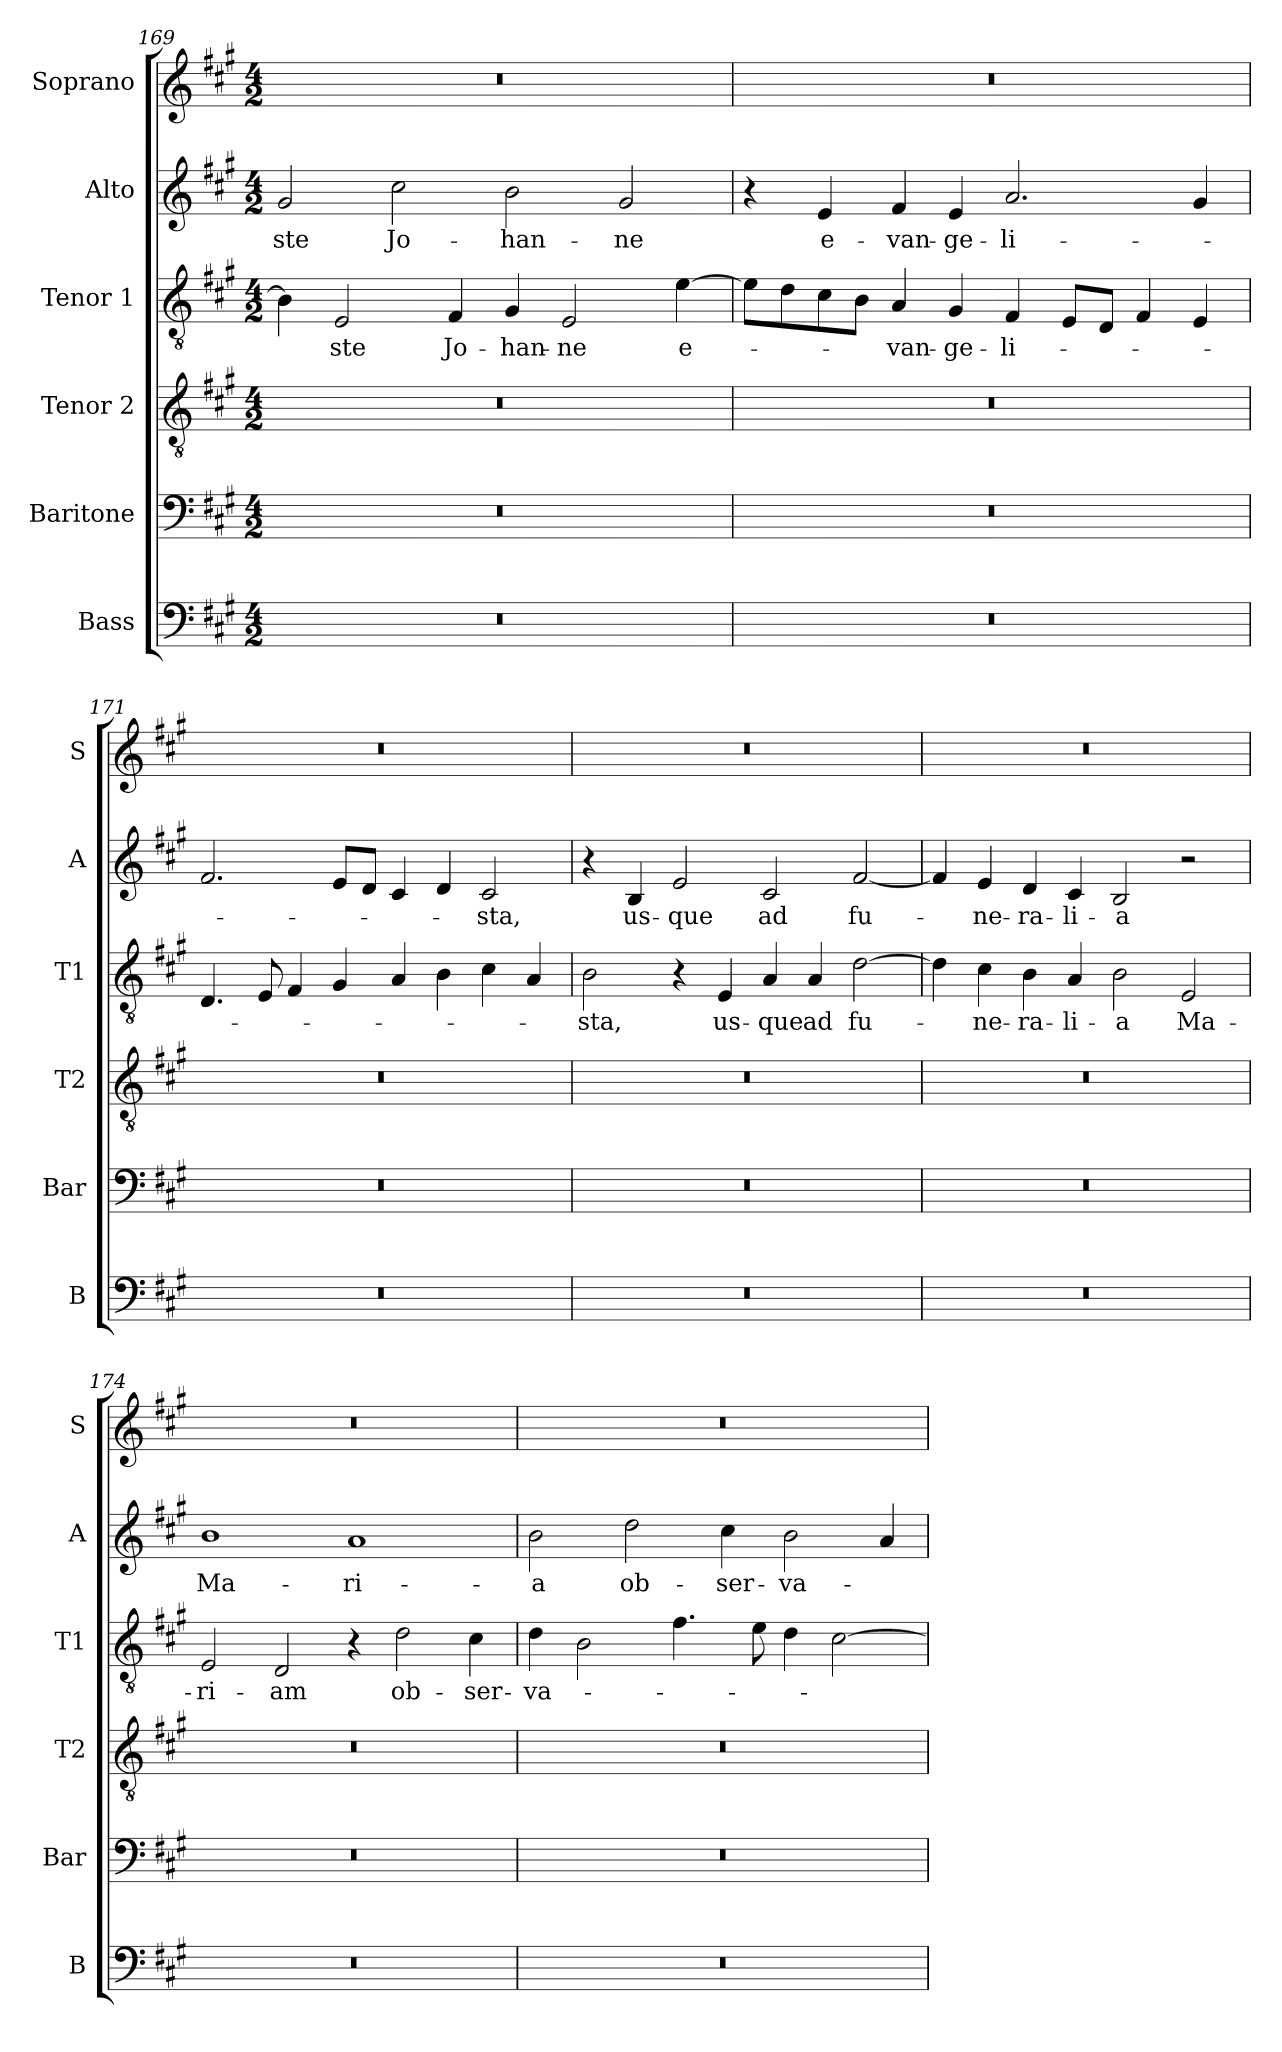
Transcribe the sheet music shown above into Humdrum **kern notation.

**kern	**kern	**kern	**kern	**text	**kern	**text	**kern
*part6	*part5	*part4	*part3	*part3	*part2	*part2	*part1
*staff6	*staff5	*staff4	*staff3	*staff3	*staff2	*staff2	*staff1
*I"Bass	*I"Baritone	*I"Tenor 2	*I"Tenor 1	*	*I"Alto	*	*I"Soprano
*I'B	*I'Bar	*I'T2	*I'T1	*	*I'A	*	*I'S
*clefF4	*clefF4	*clefGv2	*clefGv2	*	*clefG2	*	*clefG2
*k[f#c#g#]	*k[f#c#g#]	*k[f#c#g#]	*k[f#c#g#]	*	*k[f#c#g#]	*	*k[f#c#g#]
*M4/2	*M4/2	*M4/2	*M4/2	*	*M4/2	*	*M4/2
=169	=169	=169	=169	=169	=169	=169	=169
0r	0r	0r	4B\]	.	2g#/	-ste	0r
.	.	.	2E/	-ste	.	.	.
.	.	.	.	.	2cc#\	Jo-	.
.	.	.	4F#/	Jo-	.	.	.
.	.	.	4G#/	-han-	2b\	-han-	.
.	.	.	2E/	-ne	.	.	.
.	.	.	.	.	2g#/	-ne	.
.	.	.	[4e\	e-	.	.	.
=170	=170	=170	=170	=170	=170	=170	=170
0r	0r	0r	8e\L]	.	4r	.	0r
.	.	.	8d\	.	.	.	.
.	.	.	8c#\	.	4e/	e-	.
.	.	.	8B\J	.	.	.	.
.	.	.	4A/	-van-	4f#/	-van-	.
.	.	.	4G#/	-ge-	4e/	-ge-	.
.	.	.	4F#/	-li-	2.a/	-li-	.
.	.	.	8E/L	.	.	.	.
.	.	.	8D/J	.	.	.	.
.	.	.	4F#/	.	.	.	.
.	.	.	4E/	.	4g#/	.	.
=171	=171	=171	=171	=171	=171	=171	=171
0r	0r	0r	4.D/	.	2.f#/	.	0r
.	.	.	8E/	.	.	.	.
.	.	.	4F#/	.	.	.	.
.	.	.	4G#/	.	8e/L	.	.
.	.	.	.	.	8d/J	.	.
.	.	.	4A/	.	4c#/	.	.
.	.	.	4B\	.	4d/	.	.
.	.	.	4c#\	.	2c#/	-sta,	.
.	.	.	4A/	.	.	.	.
=172	=172	=172	=172	=172	=172	=172	=172
0r	0r	0r	2B\	-sta,	4r	.	0r
.	.	.	.	.	4B/	us-	.
.	.	.	4r	.	2e/	-que	.
.	.	.	4E/	us-	.	.	.
.	.	.	4A/	-que	2c#/	ad	.
.	.	.	4A/	ad	.	.	.
.	.	.	[2d\	fu-	[2f#/	fu-	.
=173	=173	=173	=173	=173	=173	=173	=173
0r	0r	0r	4d\]	.	4f#/]	.	0r
.	.	.	4c#\	-ne-	4e/	-ne-	.
.	.	.	4B\	-ra-	4d/	-ra-	.
.	.	.	4A/	-li-	4c#/	-li-	.
.	.	.	2B\	-a	2B/	-a	.
.	.	.	2E/	Ma-	2r	.	.
=174	=174	=174	=174	=174	=174	=174	=174
0r	0r	0r	2E/	-ri-	1b	Ma-	0r
.	.	.	2D/	-am	.	.	.
.	.	.	4r	.	1a	-ri-	.
.	.	.	2d\	ob-	.	.	.
.	.	.	4c#\	-ser-	.	.	.
=175	=175	=175	=175	=175	=175	=175	=175
0r	0r	0r	4d\	-va-	2b\	-a	0r
.	.	.	2B\	.	.	.	.
.	.	.	.	.	2dd\	ob-	.
.	.	.	4.f#\	.	.	.	.
.	.	.	.	.	4cc#\	-ser-	.
.	.	.	8e\	.	.	.	.
.	.	.	4d\	.	2b\	-va-	.
.	.	.	[2c#\	.	.	.	.
.	.	.	.	.	4a/	.	.
=	=	=	=	=	=	=	=
*-	*-	*-	*-	*-	*-	*-	*-
